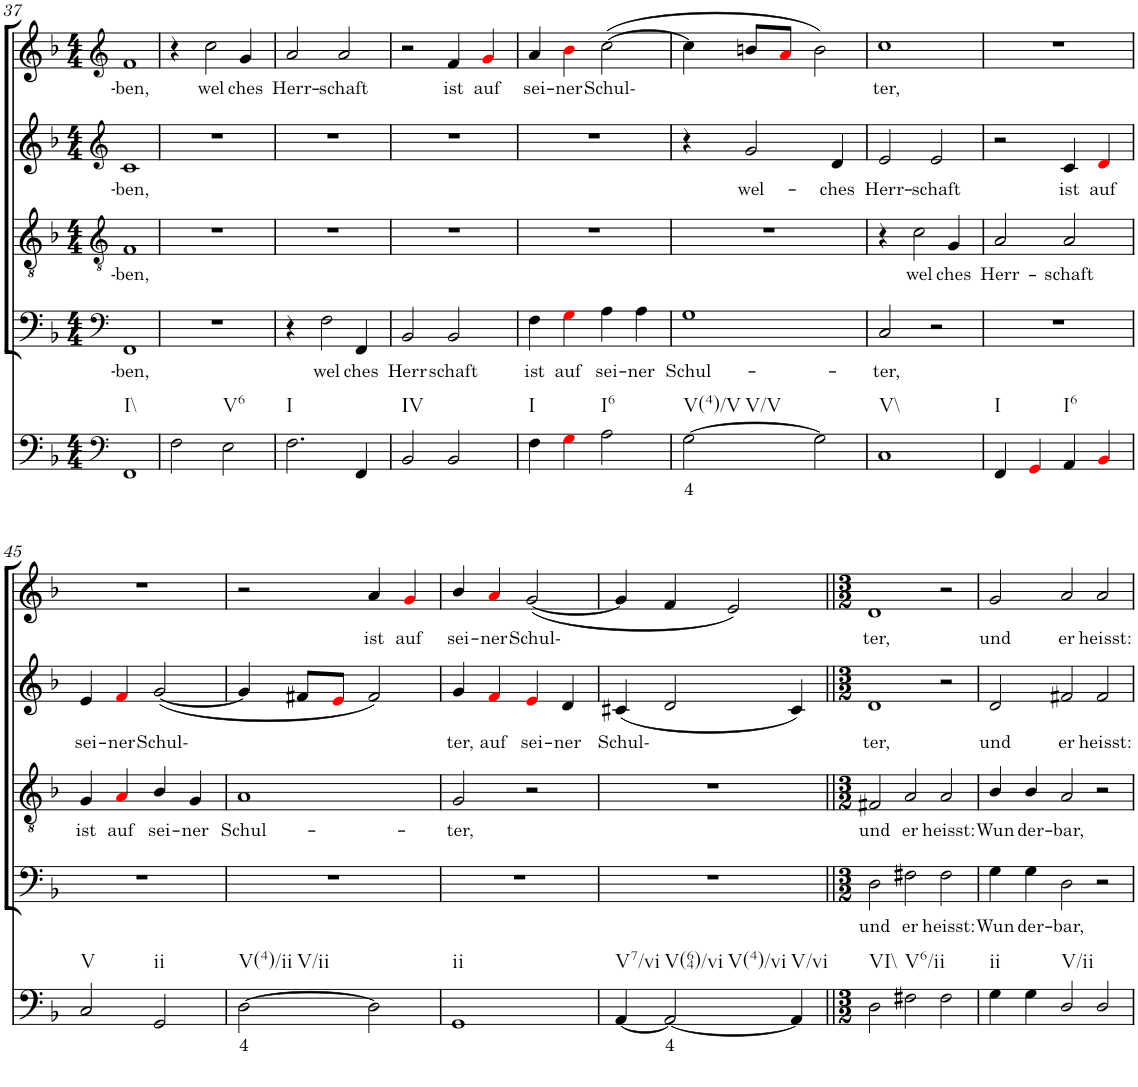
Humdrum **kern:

**kern	**text	**kern	**text	**kern	**text	**kern	**text	**kern	**text
*part5	*part5	*part4	*part4	*part3	*part3	*part2	*part2	*part1	*part1
*staff5	*staff5	*staff4	*staff4	*staff3	*staff3	*staff2	*staff2	*staff1	*staff1
*I"Continuo	*	*I"Bass	*	*I"Tenor	*	*I"Alto	*	*I"Soprano	*
!!LO:PB:g=z
*clefF4	*	*clefF4	*	*clefGv2	*	*clefG2	*	*clefG2	*
*k[b-]	*	*k[b-]	*	*k[b-]	*	*k[b-]	*	*k[b-]	*
*M4/4	*	*M4/4	*	*M4/4	*	*M4/4	*	*M4/4	*
=37	=37	=37	=37	=37	=37	=37	=37	=37	=37
!LO:TX:b:t=I\\	!	!	!	!	!	!	!	!	!
!	!	!	!LO:LY:b	!	!LO:LY:b	!	!LO:LY:b	!	!LO:LY:b
1FF	.	1FF	ben,	1F	ben,	1c	ben,	1f	ben,
=38	=38	=38	=38	=38	=38	=38	=38	=38	=38
2F\	.	1r	.	1r	.	1r	.	4r	.
!	!	!	!	!	!	!	!	!	!LO:LY:b
.	.	.	.	.	.	.	.	2cc\	wel-
!LO:TX:b:t=V6	!	!	!	!	!	!	!	!	!
2E\	.	.	.	.	.	.	.	.	.
!	!	!	!	!	!	!	!	!	!LO:LY:b
.	.	.	.	.	.	.	.	4g/	ches
=39	=39	=39	=39	=39	=39	=39	=39	=39	=39
!LO:TX:b:t=I	!	!	!	!	!	!	!	!	!
!	!	!	!	!	!	!	!	!	!LO:LY:b
2.F\	.	4r	.	1r	.	1r	.	2a/	Herr-
!	!	!	!LO:LY:b	!	!	!	!	!	!
.	.	2F\	wel-	.	.	.	.	.	.
!	!	!	!	!	!	!	!	!	!LO:LY:b
.	.	.	.	.	.	.	.	2a/	schaft
!	!	!	!LO:LY:b	!	!	!	!	!	!
4FF/	.	4FF/	ches	.	.	.	.	.	.
=40	=40	=40	=40	=40	=40	=40	=40	=40	=40
!LO:TX:b:t=IV	!	!	!	!	!	!	!	!	!
!	!	!	!LO:LY:b	!	!	!	!	!	!
2BB-/	.	2BB-/	Herr-	1r	.	1r	.	2r	.
!	!	!	!LO:LY:b	!	!	!	!	!	!LO:LY:b
2BB-/	.	2BB-/	schaft	.	.	.	.	4f/	ist
!	!	!	!	!	!	!	!	!	!LO:LY:b
.	.	.	.	.	.	.	.	4gi/	auf
=41	=41	=41	=41	=41	=41	=41	=41	=41	=41
!LO:TX:b:t=I	!	!	!	!	!	!	!	!	!
!	!	!	!LO:LY:b	!	!	!	!	!	!LO:LY:b
4F\	.	4F\	ist	1r	.	1r	.	4a/	sei-
!	!	!	!LO:LY:b	!	!	!	!	!	!LO:LY:b
4Gi\	.	4Gi\	auf	.	.	.	.	4b-i\	ner
!LO:TX:b:t=I6	!	!	!	!	!	!	!	!	!
!	!	!	!LO:LY:b	!	!	!	!	!	!LO:LY:b
2A\	.	4A\	sei-	.	.	.	.	([2cc\	Schul-
!	!	!	!LO:LY:b	!	!	!	!	!	!
.	.	4A\	ner	.	.	.	.	.	.
=42	=42	=42	=42	=42	=42	=42	=42	=42	=42
!LO:TX:b:t=V(4)/V	!	!	!	!	!	!	!	!	!
!LO:TX:b:t=V/V	!	!	!	!	!	!	!	!	!
!	!LO:LY:b	!	!LO:LY:b	!	!	!	!	!	!
[2G\	4	1G	Schul-	1r	.	4r	.	4cc\]	.
!	!	!	!	!	!	!	!LO:LY:b	!	!
.	.	.	.	.	.	2g/	wel-	8bn/L	.
.	.	.	.	.	.	.	.	8ai/J	.
2G\]	.	.	.	.	.	.	.	2b\)	.
!	!	!	!	!	!	!	!LO:LY:b	!	!
.	.	.	.	.	.	4d/	ches	.	.
=43	=43	=43	=43	=43	=43	=43	=43	=43	=43
!LO:TX:b:t=V\\	!	!	!	!	!	!	!	!	!
!	!	!	!LO:LY:b	!	!	!	!LO:LY:b	!	!LO:LY:b
1C	.	2C/	ter,	4r	.	2e/	Herr-	1cc	ter,
!	!	!	!	!	!LO:LY:b	!	!	!	!
.	.	.	.	2c\	wel-	.	.	.	.
!	!	!	!	!	!	!	!LO:LY:b	!	!
.	.	2r	.	.	.	2e/	schaft	.	.
!	!	!	!	!	!LO:LY:b	!	!	!	!
.	.	.	.	4G/	ches	.	.	.	.
=44	=44	=44	=44	=44	=44	=44	=44	=44	=44
!LO:TX:b:t=I	!	!	!	!	!	!	!	!	!
!	!	!	!	!	!LO:LY:b	!	!	!	!
4FF/	.	1r	.	2A/	Herr-	2r	.	1r	.
4GGi/	.	.	.	.	.	.	.	.	.
!LO:TX:b:t=I6	!	!	!	!	!	!	!	!	!
!	!	!	!	!	!LO:LY:b	!	!LO:LY:b	!	!
4AA/	.	.	.	2A/	schaft	4c/	ist	.	.
!	!	!	!	!	!	!	!LO:LY:b	!	!
4BB-i/	.	.	.	.	.	4di/	auf	.	.
!!LO:LB:g=z
=45	=45	=45	=45	=45	=45	=45	=45	=45	=45
!LO:TX:b:t=V	!	!	!	!	!	!	!	!	!
!	!	!	!	!	!LO:LY:b	!	!LO:LY:b	!	!
2C/	.	1r	.	4G/	ist	4e/	sei-	1r	.
!	!	!	!	!	!LO:LY:b	!	!LO:LY:b	!	!
.	.	.	.	4Ai/	auf	4fi/	ner	.	.
!LO:TX:b:t=ii	!	!	!	!	!	!	!	!	!
!	!	!	!	!	!LO:LY:b	!	!LO:LY:b	!	!
2GG/	.	.	.	4B-/	sei-	([2g/	Schul-	.	.
!	!	!	!	!	!LO:LY:b	!	!	!	!
.	.	.	.	4G/	ner	.	.	.	.
=46	=46	=46	=46	=46	=46	=46	=46	=46	=46
!LO:TX:b:t=V(4)/ii	!	!	!	!	!	!	!	!	!
!LO:TX:b:t=V/ii	!	!	!	!	!	!	!	!	!
!	!LO:LY:b	!	!	!	!LO:LY:b	!	!	!	!
[2D\	4	1r	.	1A	Schul-	4g/]	.	2r	.
.	.	.	.	.	.	8f#X/L	.	.	.
.	.	.	.	.	.	8ei/J	.	.	.
!	!	!	!	!	!	!	!	!	!LO:LY:b
2D\]	.	.	.	.	.	2f#/)	.	4a/	ist
!	!	!	!	!	!	!	!	!	!LO:LY:b
.	.	.	.	.	.	.	.	4gi/	auf
=47	=47	=47	=47	=47	=47	=47	=47	=47	=47
!LO:TX:b:t=ii	!	!	!	!	!	!	!	!	!
!	!	!	!	!	!LO:LY:b	!	!LO:LY:b	!	!LO:LY:b
1GG	.	1r	.	2G/	ter,	4g/	ter,	4b-/	sei-
!	!	!	!	!	!	!	!LO:LY:b	!	!LO:LY:b
.	.	.	.	.	.	4fi/	auf	4ai/	ner
!	!	!	!	!	!	!	!LO:LY:b	!	!LO:LY:b
.	.	.	.	2r	.	4ei/	sei-	([2g/	Schul-
!	!	!	!	!	!	!	!LO:LY:b	!	!
.	.	.	.	.	.	4d/	ner	.	.
=48	=48	=48	=48	=48	=48	=48	=48	=48	=48
!LO:TX:b:t=V7/vi	!	!	!	!	!	!	!	!	!
!	!	!	!	!	!	!	!LO:LY:b	!	!
[4AA/	.	1r	.	1r	.	(4c#X/	Schul-	4g/]	.
!LO:TX:b:t=V(64)/vi	!	!	!	!	!	!	!	!	!
!LO:TX:b:t=V(4)/vi	!	!	!	!	!	!	!	!	!
!	!LO:LY:b	!	!	!	!	!	!	!	!
2AA/_	4	.	.	.	.	2d/	.	4f/	.
.	.	.	.	.	.	.	.	2e/)	.
!LO:TX:b:t=V/vi	!	!	!	!	!	!	!	!	!
4AA/]	.	.	.	.	.	4c#/)	.	.	.
=49||	=49||	=49||	=49||	=49||	=49||	=49||	=49||	=49||	=49||
*M3/2	*	*M3/2	*	*M3/2	*	*M3/2	*	*M3/2	*
!LO:TX:b:t=VI\\	!	!	!	!	!	!	!	!	!
!	!	!	!LO:LY:b	!	!LO:LY:b	!	!LO:LY:b	!	!LO:LY:b
2D\	.	2D\	und	2F#X/	und	1d	ter,	1d	ter,
!LO:TX:b:t=V6/ii	!	!	!	!	!	!	!	!	!
!	!	!	!LO:LY:b	!	!LO:LY:b	!	!	!	!
2F#X\	.	2F#X\	er	2A/	er	.	.	.	.
!	!	!	!LO:LY:b	!	!LO:LY:b	!	!	!	!
2F#\	.	2F#\	heisst:	2A/	heisst:	2r	.	2r	.
=50	=50	=50	=50	=50	=50	=50	=50	=50	=50
!LO:TX:b:t=ii	!	!	!	!	!	!	!	!	!
!	!	!	!LO:LY:b	!	!LO:LY:b	!	!LO:LY:b	!	!LO:LY:b
4G\	.	4G\	Wun-	4B-/	Wun-	2d/	und	2g/	und
!	!	!	!LO:LY:b	!	!LO:LY:b	!	!	!	!
4G\	.	4G\	der-	4B-/	der-	.	.	.	.
!LO:TX:b:t=V/ii	!	!	!	!	!	!	!	!	!
!	!	!	!LO:LY:b	!	!LO:LY:b	!	!LO:LY:b	!	!LO:LY:b
2D/	.	2D\	bar,	2A/	bar,	2f#X/	er	2a/	er
!	!	!	!	!	!	!	!LO:LY:b	!	!LO:LY:b
2D/	.	2r	.	2r	.	2f#/	heisst:	2a/	heisst:
=	=	=	=	=	=	=	=	=	=
*-	*-	*-	*-	*-	*-	*-	*-	*-	*-
